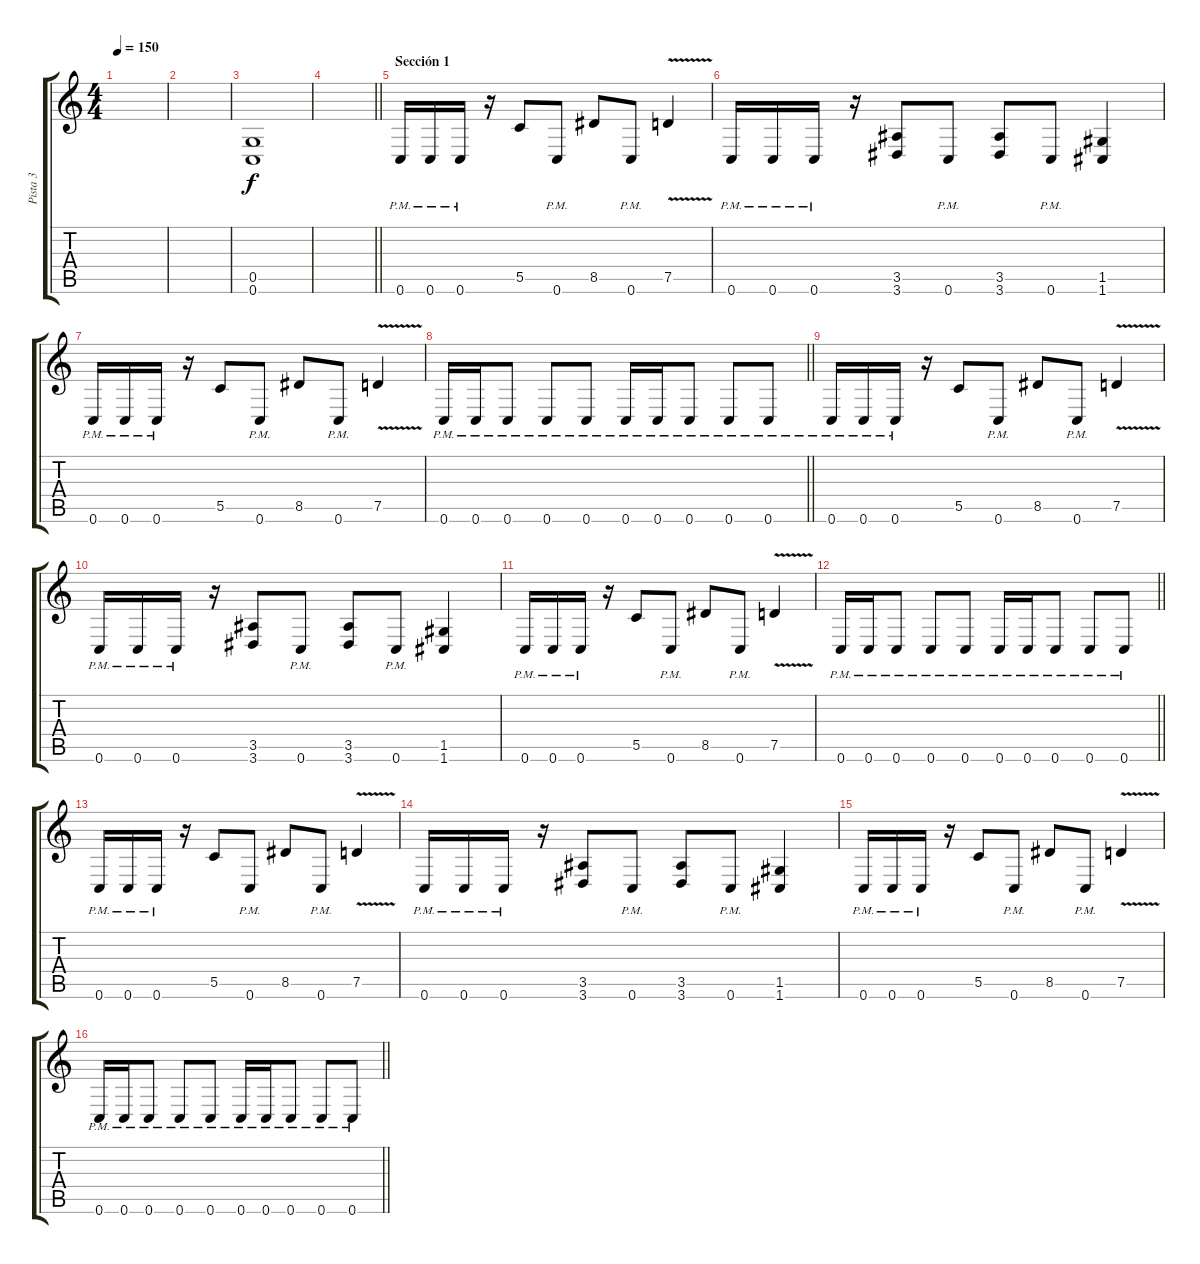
\track ("Pista 3" "Pista 3") {instrument overdrivenguitar}
\staff {score tabs}
\tuning (D4 A3 F3 C3 G2 C2) {hide}
\ts (4 4)
\tempo 150
\clef g2
\ks c
|
|
(0.5 0.6).1 |
\barLineRight lightlight
|
\section ("" "Sección 1")
0.6{pm}.16 0.6{pm}.16 0.6{pm}.16 r.16 5.5.8 0.6{pm}.8 8.5.8 0.6{pm}.8 7.5{v}.4 |
0.6{pm}.16 0.6{pm}.16 0.6{pm}.16 r.16 (3.5 3.6).8 0.6{pm}.8 (3.5 3.6).8 0.6{pm}.8 (1.5 1.6).4 |
0.6{pm}.16 0.6{pm}.16 0.6{pm}.16 r.16 5.5.8 0.6{pm}.8 8.5.8 0.6{pm}.8 7.5{v}.4 |
\barLineRight lightlight
0.6{pm}.16 0.6{pm}.16 0.6{pm}.8 0.6{pm}.8 0.6{pm}.8 0.6{pm}.16 0.6{pm}.16 0.6{pm}.8 0.6{pm}.8 0.6{pm}.8 |
0.6{pm}.16 0.6{pm}.16 0.6{pm}.16 r.16 5.5.8 0.6{pm}.8 8.5.8 0.6{pm}.8 7.5{v}.4 |
0.6{pm}.16 0.6{pm}.16 0.6{pm}.16 r.16 (3.5 3.6).8 0.6{pm}.8 (3.5 3.6).8 0.6{pm}.8 (1.5 1.6).4 |
0.6{pm}.16 0.6{pm}.16 0.6{pm}.16 r.16 5.5.8 0.6{pm}.8 8.5.8 0.6{pm}.8 7.5{v}.4 |
\barLineRight lightlight
0.6{pm}.16 0.6{pm}.16 0.6{pm}.8 0.6{pm}.8 0.6{pm}.8 0.6{pm}.16 0.6{pm}.16 0.6{pm}.8 0.6{pm}.8 0.6{pm}.8 |
0.6{pm}.16 0.6{pm}.16 0.6{pm}.16 r.16 5.5.8 0.6{pm}.8 8.5.8 0.6{pm}.8 7.5{v}.4 |
0.6{pm}.16 0.6{pm}.16 0.6{pm}.16 r.16 (3.5 3.6).8 0.6{pm}.8 (3.5 3.6).8 0.6{pm}.8 (1.5 1.6).4 |
0.6{pm}.16 0.6{pm}.16 0.6{pm}.16 r.16 5.5.8 0.6{pm}.8 8.5.8 0.6{pm}.8 7.5{v}.4 |
\barLineRight lightlight
0.6{pm}.16 0.6{pm}.16 0.6{pm}.8 0.6{pm}.8 0.6{pm}.8 0.6{pm}.16 0.6{pm}.16 0.6{pm}.8 0.6{pm}.8 0.6{pm}.8
